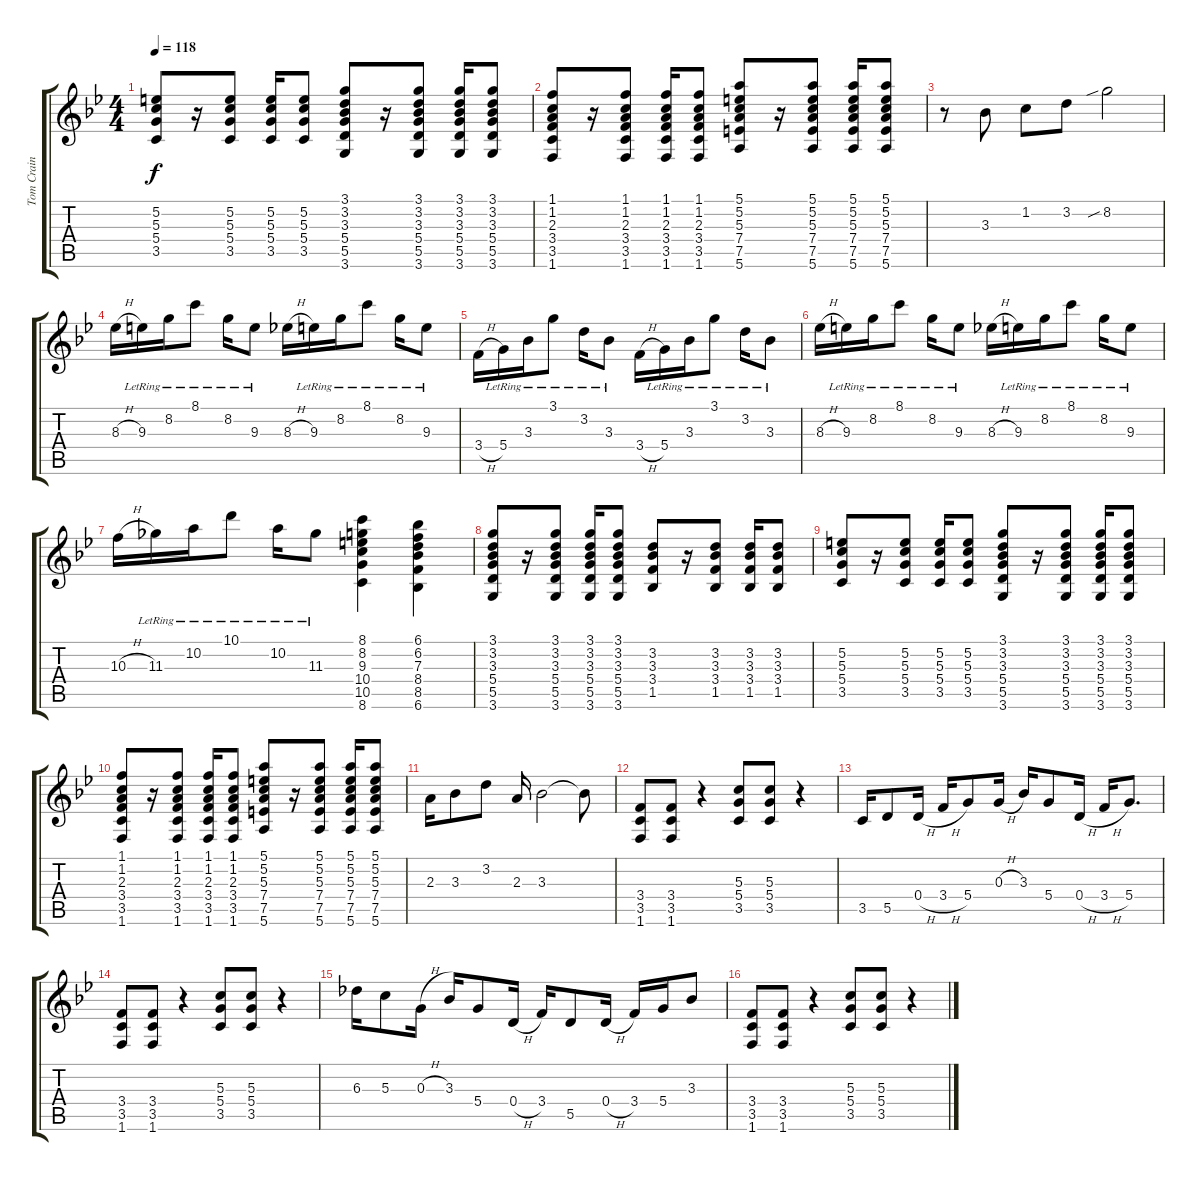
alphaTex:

\track ("Tom Crain Guitar" "Tom Crain ") {instrument overdrivenguitar}
\staff {score tabs}
\tuning (E4 B3 G3 D3 A2 E2) {hide}
\ts (4 4)
\tempo 118
\clef g2
\ks gminor
(5.2 5.3 5.4 3.5).8{dy f} r.16 (5.2 5.3 5.4 3.5).8 (5.2 5.3 5.4 3.5).16 (5.2 5.3 5.4 3.5).8 (3.1 3.2 3.3 5.4 5.5 3.6).8 r.16 (3.1 3.2 3.3 5.4 5.5 3.6).8 (3.1 3.2 3.3 5.4 5.5 3.6).16 (3.1 3.2 3.3 5.4 5.5 3.6).8 |
(1.1 1.2 2.3 3.4 3.5 1.6).8 r.16 (1.1 1.2 2.3 3.4 3.5 1.6).8 (1.1 1.2 2.3 3.4 3.5 1.6).16 (1.1 1.2 2.3 3.4 3.5 1.6).8 (5.1 5.2 5.3 7.4 7.5 5.6).8 r.16 (5.1 5.2 5.3 7.4 7.5 5.6).8 (5.1 5.2 5.3 7.4 7.5 5.6).16 (5.1 5.2 5.3 7.4 7.5 5.6).8 |
r.8 3.3.8{volume 13 instrument overdrivenguitar} 1.2.8 3.2.8 8.2{sib}.2 |
8.3{h}.16{volume 8} 9.3{lr}.16 8.2{lr}.16 8.1{lr}.8 8.2{lr}.16 9.3{lr}.8 8.3{h}.16 9.3{lr}.16 8.2{lr}.16 8.1{lr}.8 8.2{lr}.16 9.3{lr}.8 |
3.4{h}.16 5.4{lr}.16 3.3{lr}.16 3.1{lr}.8 3.2{lr}.16 3.3{lr}.8 3.4{h}.16 5.4{lr}.16 3.3{lr}.16 3.1{lr}.8 3.2{lr}.16 3.3{lr}.8 |
8.3{h}.16 9.3{lr}.16 8.2{lr}.16 8.1{lr}.8 8.2{lr}.16 9.3{lr}.8 8.3{h}.16 9.3{lr}.16 8.2{lr}.16 8.1{lr}.8 8.2{lr}.16 9.3{lr}.8 |
10.3{h}.16 11.3{lr}.16 10.2{lr}.16 10.1{lr}.8 10.2{lr}.16 11.3{lr}.8 (8.1 8.2 9.3 10.4 10.5 8.6).4 (6.1 6.2 7.3 8.4 8.5 6.6).4 |
(3.1 3.2 3.3 5.4 5.5 3.6).8 r.16 (3.1 3.2 3.3 5.4 5.5 3.6).8 (3.1 3.2 3.3 5.4 5.5 3.6).16 (3.1 3.2 3.3 5.4 5.5 3.6).8 (3.2 3.3 3.4 1.5).8 r.16 (3.2 3.3 3.4 1.5).8 (3.2 3.3 3.4 1.5).16 (3.2 3.3 3.4 1.5).8 |
(5.2 5.3 5.4 3.5).8 r.16 (5.2 5.3 5.4 3.5).8 (5.2 5.3 5.4 3.5).16 (5.2 5.3 5.4 3.5).8 (3.1 3.2 3.3 5.4 5.5 3.6).8 r.16 (3.1 3.2 3.3 5.4 5.5 3.6).8 (3.1 3.2 3.3 5.4 5.5 3.6).16 (3.1 3.2 3.3 5.4 5.5 3.6).8 |
(1.1 1.2 2.3 3.4 3.5 1.6).8 r.16 (1.1 1.2 2.3 3.4 3.5 1.6).8 (1.1 1.2 2.3 3.4 3.5 1.6).16 (1.1 1.2 2.3 3.4 3.5 1.6).8 (5.1 5.2 5.3 7.4 7.5 5.6).8 r.16 (5.1 5.2 5.3 7.4 7.5 5.6).8 (5.1 5.2 5.3 7.4 7.5 5.6).16 (5.1 5.2 5.3 7.4 7.5 5.6).8 |
2.3.16{volume 12 instrument overdrivenguitar} 3.3.8 3.2.8 2.3.16 3.3.2 3.3{t}.8 |
(3.4 3.5 1.6).8 (3.4 3.5 1.6).8 r.4 (5.3 5.4 3.5).8 (5.3 5.4 3.5).8 r.4 |
3.5.16 5.5.8 0.4{h}.16 3.4{h}.16 5.4.8 0.3{h}.16 3.3.16 5.4.8 0.4{h}.16 3.4{h}.16 5.4.8{d} |
(3.4 3.5 1.6).8 (3.4 3.5 1.6).8 r.4 (5.3 5.4 3.5).8 (5.3 5.4 3.5).8 r.4 |
6.3.16 5.3.8 0.3{h}.16 3.3.16 5.4.8 0.4{h}.16 3.4.16 5.5.8 0.4{h}.16 3.4.16 5.4.16 3.3.8 |
(3.4 3.5 1.6).8 (3.4 3.5 1.6).8 r.4 (5.3 5.4 3.5).8 (5.3 5.4 3.5).8 r.4
